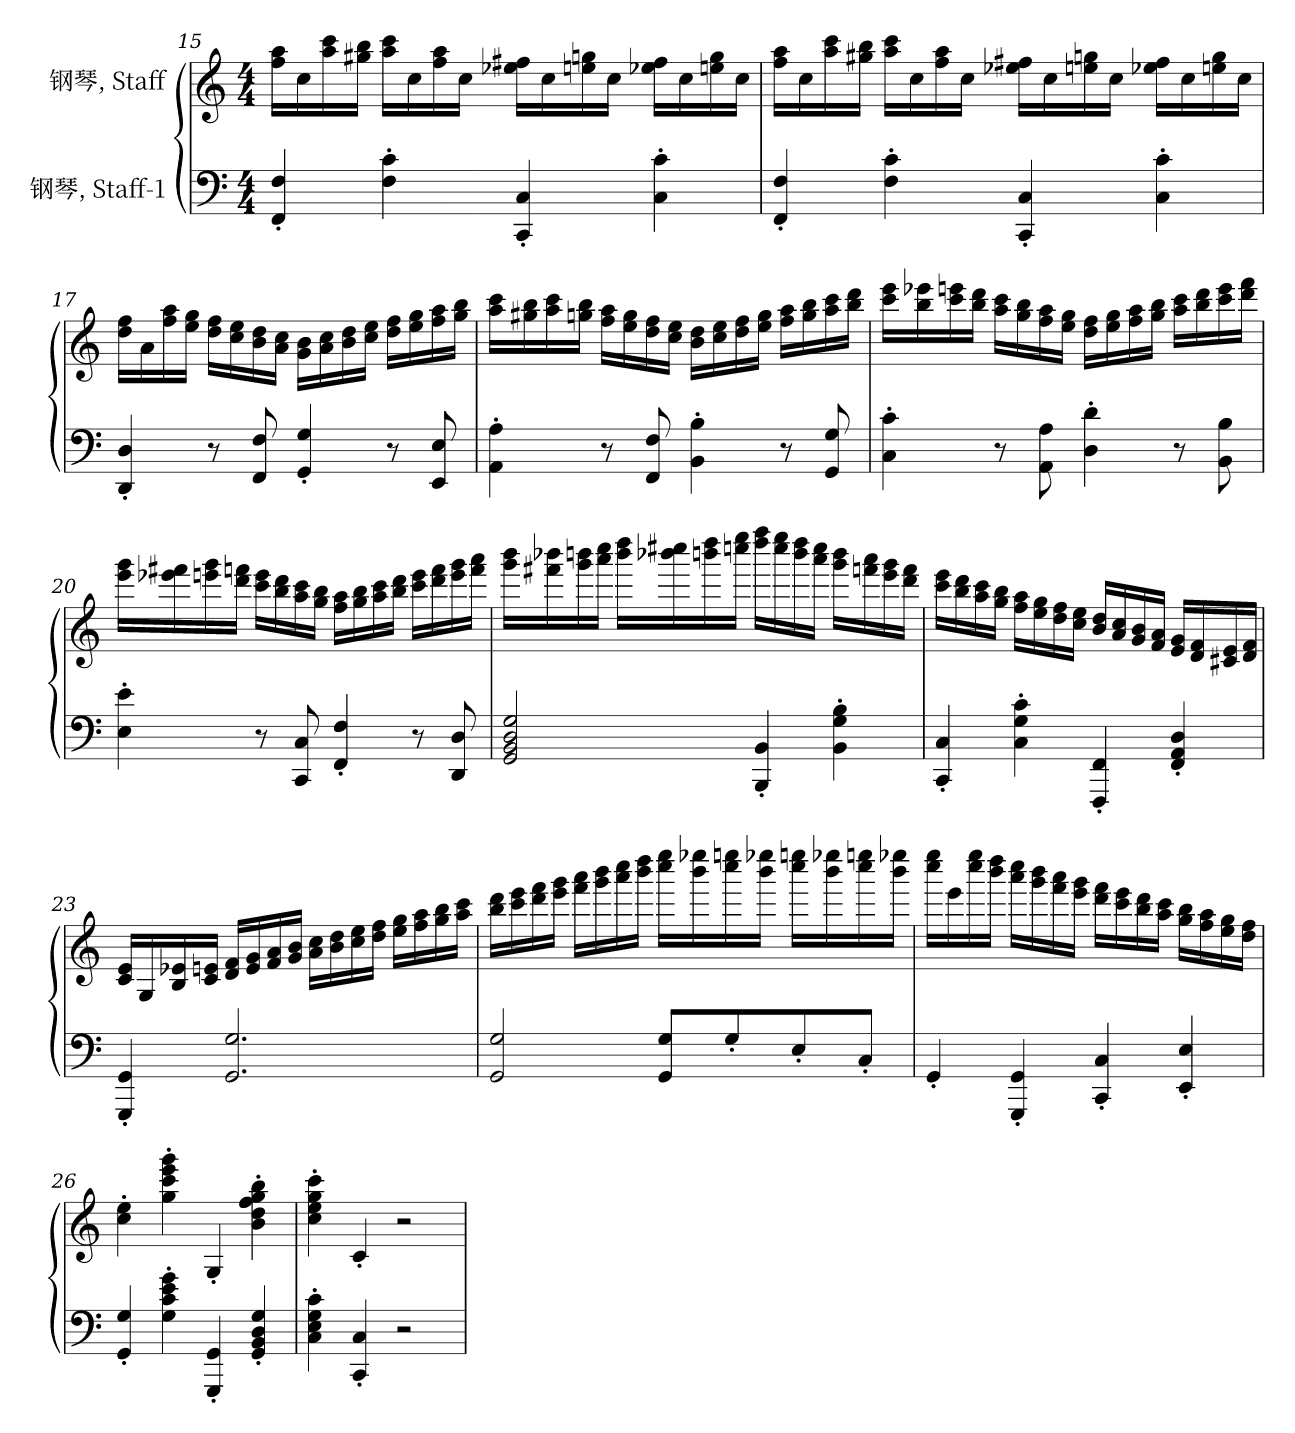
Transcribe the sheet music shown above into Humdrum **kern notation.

**kern	**kern
*part2	*part1
*staff2	*staff1
*I"钢琴, Staff-1	*I"钢琴, Staff
!!LO:LB:g=z
*clefF4	*clefG2
*k[]	*k[]
*M4/4	*M4/4
=15	=15
4FF/' 4F/'	16ff\ 16aa\LL
.	16cc\
.	16aa\ 16ccc\
.	16gg#X\ 16bb\JJ
4F\' 4c\'	16aa\ 16ccc\LL
.	16cc\
.	16ff\ 16aa\
.	16cc\JJ
4CC/' 4C/'	16ee-X\ 16ff#X\LL
.	16cc\
.	16een\ 16ggn\
.	16cc\JJ
4C\' 4c\'	16ee-X\ 16ff#\LL
.	16cc\
.	16een\ 16gg\
.	16cc\JJ
=16	=16
4FF/' 4F/'	16ff\ 16aa\LL
.	16cc\
.	16aa\ 16ccc\
.	16gg#X\ 16bb\JJ
4F\' 4c\'	16aa\ 16ccc\LL
.	16cc\
.	16ff\ 16aa\
.	16cc\JJ
4CC/' 4C/'	16ee-X\ 16ff#X\LL
.	16cc\
.	16een\ 16ggn\
.	16cc\JJ
4C\' 4c\'	16ee-X\ 16ff#\LL
.	16cc\
.	16een\ 16gg\
.	16cc\JJ
!!LO:LB:g=z
=17	=17
4DD/' 4D/'	16dd\ 16ff\LL
.	16a\
.	16ff\ 16aa\
.	16ee\ 16gg\JJ
8r	16dd\ 16ff\LL
.	16cc\ 16ee\
8FF/ 8F/	16b\ 16dd\
.	16a\ 16cc\JJ
4GG/' 4G/'	16g\ 16b\LL
.	16a\ 16cc\
.	16b\ 16dd\
.	16cc\ 16ee\JJ
8r	16dd\ 16ff\LL
.	16ee\ 16gg\
8EE/ 8E/	16ff\ 16aa\
.	16gg\ 16bb\JJ
=18	=18
4AA\' 4A\'	16aa\ 16ccc\LL
.	16gg#X\ 16bb\
.	16aa\ 16ccc\
.	16ggn\ 16bb\JJ
8r	16ff\ 16aa\LL
.	16ee\ 16gg\
8FF/ 8F/	16dd\ 16ff\
.	16cc\ 16ee\JJ
4BB\' 4B\'	16b\ 16dd\LL
.	16cc\ 16ee\
.	16dd\ 16ff\
.	16ee\ 16gg\JJ
8r	16ff\ 16aa\LL
.	16gg\ 16bb\
8GG/ 8G/	16aa\ 16ccc\
.	16bb\ 16ddd\JJ
!!LO:LB:g=z
=19	=19
4C\' 4c\'	16ccc\ 16eee\LL
.	16bb\ 16eee-X\
.	16ccc\ 16eeen\
.	16bb\ 16ddd\JJ
8r	16aa\ 16ccc\LL
.	16gg\ 16bb\
8AA\ 8A\	16ff\ 16aa\
.	16ee\ 16gg\JJ
4D\' 4d\'	16dd\ 16ff\LL
.	16ee\ 16gg\
.	16ff\ 16aa\
.	16gg\ 16bb\JJ
8r	16aa\ 16ccc\LL
.	16bb\ 16ddd\
8BB\ 8B\	16ccc\ 16eee\
.	16ddd\ 16fff\JJ
=20	=20
4E\' 4e\'	16eee\ 16ggg\LL
.	16eee-X\ 16fff#X\
.	16eeen\ 16ggg\
.	16ddd\ 16fffn\JJ
8r	16ccc\ 16eee\LL
.	16bb\ 16ddd\
8CC/ 8C/	16aa\ 16ccc\
.	16gg\ 16bb\JJ
4FF/' 4F/'	16ff\ 16aa\LL
.	16gg\ 16bb\
.	16aa\ 16ccc\
.	16bb\ 16ddd\JJ
8r	16ccc\ 16eee\LL
.	16ddd\ 16fff\
8DD/ 8D/	16eee\ 16ggg\
.	16fff\ 16aaa\JJ
!!LO:PB:g=z
=21	=21
2GG/ 2BB/ 2D/ 2G/	16ggg\ 16bbb\LL
.	16fff#X\ 16bbb-X\
.	16ggg\ 16bbbn\
.	16aaa\ 16cccc\JJ
.	16bbb\ 16dddd\LL
.	16bbb-X\ 16cccc#X\
.	16bbbn\ 16dddd\
.	16ccccn\ 16eeee\JJ
4BBB/' 4BB/'	16dddd\ 16ffff\LL
.	16cccc\ 16eeee\
.	16bbb\ 16dddd\
.	16aaa\ 16cccc\JJ
4BB\' 4G\' 4B\'	16ggg\ 16bbb\LL
.	16fffn\ 16aaa\
.	16eee\ 16ggg\
.	16ddd\ 16fff\JJ
=22	=22
4CC/' 4C/'	16ccc\ 16eee\LL
.	16bb\ 16ddd\
.	16aa\ 16ccc\
.	16gg\ 16bb\JJ
4C\' 4G\' 4c\'	16ff\ 16aa\LL
.	16ee\ 16gg\
.	16dd\ 16ff\
.	16cc\ 16ee\JJ
4FFF/' 4FF/'	16b/ 16dd/LL
.	16a/ 16cc/
.	16g/ 16b/
.	16f/ 16a/JJ
4FF/' 4AA/' 4D/'	16e/ 16g/LL
.	16d/ 16f/
.	16c#X/ 16e/
.	16d/ 16f/JJ
!!LO:LB:g=z
=23	=23
4GGG/' 4GG/'	16c/ 16e/LL
.	16G/
.	16B/ 16e-X/
.	16c/ 16en/JJ
2.GG/ 2.G/	16d/ 16f/LL
.	16e/ 16g/
.	16f/ 16a/
.	16g/ 16b/JJ
.	16a\ 16cc\LL
.	16b\ 16dd\
.	16cc\ 16ee\
.	16dd\ 16ff\JJ
.	16ee\ 16gg\LL
.	16ff\ 16aa\
.	16gg\ 16bb\
.	16aa\ 16ccc\JJ
=24	=24
2GG/ 2G/	16bb\ 16ddd\LL
.	16ccc\ 16eee\
.	16ddd\ 16fff\
.	16eee\ 16ggg\JJ
.	16fff\ 16aaa\LL
.	16ggg\ 16bbb\
.	16aaa\ 16cccc\
.	16bbb\ 16dddd\JJ
8GG/ 8G/L	16cccc\ 16eeee\LL
.	16bbb\ 16eeee-X\
8G'/	16cccc\ 16eeeen\
.	16bbb\ 16eeee-X\JJ
8E'/	16cccc\ 16eeeen\LL
.	16bbb\ 16eeee-X\
8C'/J	16cccc\ 16eeeen\
.	16bbb\ 16eeee-X\JJ
!!LO:LB:g=z
=25	=25
4GG'/	16cccc\ 16eeee\LL
.	16eee\
.	16cccc\ 16eeee\
.	16bbb\ 16dddd\JJ
4GGG/' 4GG/'	16aaa\ 16cccc\LL
.	16ggg\ 16bbb\
.	16fff\ 16aaa\
.	16eee\ 16ggg\JJ
4CC/' 4C/'	16ddd\ 16fff\LL
.	16ccc\ 16eee\
.	16bb\ 16ddd\
.	16aa\ 16ccc\JJ
4EE/' 4E/'	16gg\ 16bb\LL
.	16ff\ 16aa\
.	16ee\ 16gg\
.	16dd\ 16ff\JJ
=26	=26
4GG/' 4G/'	4cc\' 4ee\'
4G\' 4c\' 4e\' 4g\'	4gg\' 4ccc\' 4eee\' 4ggg\'
4GGG/' 4GG/'	4G'/
4GG/' 4BB/' 4D/' 4G/'	4b\' 4dd\' 4ff\' 4gg\' 4bb\'
=27	=27
4C\' 4E\' 4G\' 4c\'	4cc\' 4ee\' 4gg\' 4ccc\'
4CC/' 4C/'	4c'/
2r	2r
=	=
*-	*-
